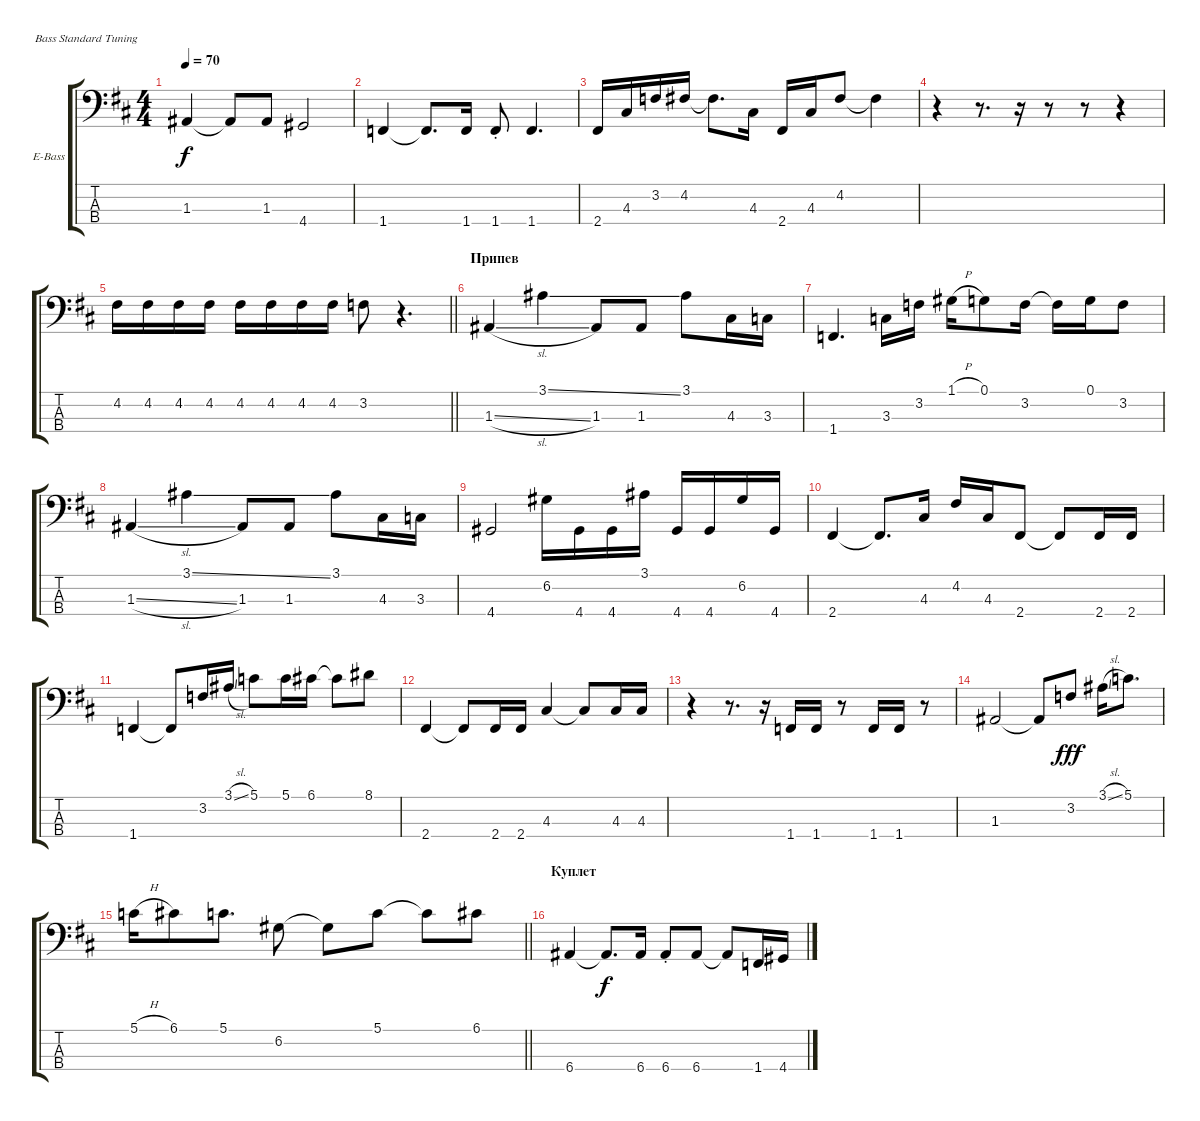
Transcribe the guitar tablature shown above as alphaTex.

\bracketExtendMode groupsimilarinstruments
\firstSystemTrackNameOrientation horizontal
\otherSystemsTrackNameOrientation horizontal
\track ("Алексей Харьков" "E-Bass") {instrument electricbassfinger}
\staff {score tabs}
\tuning (G2 D2 A1 E1)
\ts (4 4)
\tempo 70
\clef f4
\scale
0.333333
\ks bminor
1.3.4{dy f} 1.3{t}.8 1.3.8 4.4.2 |
\scale
0.333333 1.4.4 1.4{t}.8{d} 1.4.16 1.4{st}.8 1.4.4{d} |
\scale
0.333333 2.4.16 4.3.16 3.2.16 4.2.16 4.2{t}.8{d} 4.3.16 2.4.16 4.3.16 4.2.8 4.2{t}.4 |
\scale
0.333333 r.4 r.8{d} r.16 r.8 r.8 r.4 |
\scale
0.333333
\barLineRight lightlight
4.2.16 4.2.16 4.2.16 4.2.16 4.2.16 4.2.16 4.2.16 4.2.16 3.2.8 r.4{d} |
\section ("" "Припев")
\scale
0.333333 1.3{sl}.4 3.1{ss}.4 1.3.8 1.3.8 3.1.8 4.3.16 3.3.16 |
\scale
0.333333 1.4.4{d} 3.3.16 3.2.16 1.1{h}.16 0.1.8 3.2.16 3.2{t}.16 0.1.16 3.2.8 |
\scale
0.333333 1.3{sl}.4 3.1{ss}.4 1.3.8 1.3.8 3.1.8 4.3.16 3.3.16 |
\scale
0.333333 4.4.2 6.2.16 4.4.16 4.4.16 3.1.16 4.4.16 4.4.16 6.2.16 4.4.16 |
\scale
0.333333 2.4.4 2.4{t}.8{d} 4.3.16 4.2.16 4.3.16 2.4.8 2.4{t}.8 2.4.16 2.4.16 |
\scale
0.333333 1.4.4 1.4{t}.8 3.2.16 3.1{sl}.16 5.1.8 5.1.16 6.1.16 6.1{t}.8 8.1.8 |
\scale
0.333333 2.4.4 2.4{t}.8 2.4.16 2.4.16 4.3.4 4.3{t}.8 4.3.16 4.3.16 |
\scale
0.333333 r.4 r.8{d} r.16 1.4.16 1.4.16 r.8 1.4.16 1.4.16 r.8 |
\scale
0.333333 1.3.2 1.3{t}.8 3.2.8{dy fff} 3.1{sl}.16 5.1.8{d} |
\scale
0.333333
\barLineRight lightlight
5.1{h}.16 6.1.8 5.1.8{d} 6.2.8 6.2{t}.8 5.1.8 5.1{t}.8 6.1.8 |
\section ("" "Куплет")
\scale
0.333333 6.4.4 6.4{t}.8{d dy f} 6.4.16 6.4{st}.8 6.4.8 6.4{t}.8 1.4.16 4.4.16
